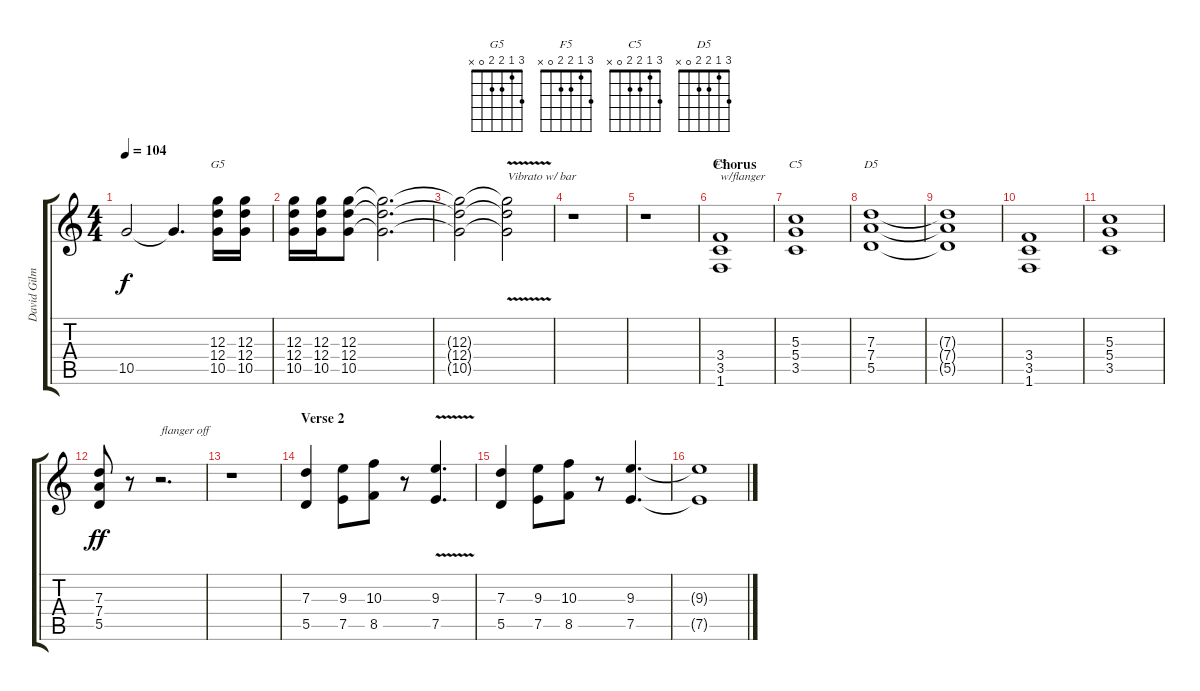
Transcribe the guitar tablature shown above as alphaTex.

\track ("David Gilmour | Fender Stratocaster #00" "David Gilm") {instrument distortionguitar}
\staff {score tabs}
\tuning (E4 B3 G3 D3 A2 E2) {hide}
\chord ("G5" 3 1 2 2 0 x)
\chord ("F5" 3 1 2 2 0 x)
\chord ("C5" 3 1 2 2 0 x)
\chord ("D5" 3 1 2 2 0 x)
\ts (4 4)
\tempo 104
\clef g2
\ks c
10.5{t}.2{dy f} 10.5{t}.4{d} (12.3 12.4 10.5).16{ch "G5"} (12.3 12.4 10.5).16 |
(12.3 12.4 10.5).16 (12.3 12.4 10.5).16 (12.3 12.4 10.5).8 (12.3{t} 12.4{t} 10.5{t}).2{d} |
(12.3{t} 12.4{t} 10.5{t}).2 (12.3{v t} 12.4{v t} 10.5{v t}).2{txt "Vibrato w/ bar"} |
r.1 |
r.1 |
\section ("" "Chorus")
(3.4 3.5 1.6).1{ch "F5" txt "w/flanger"} |
(5.3 5.4 3.5).1{ch "C5"} |
(7.3 7.4 5.5).1{ch "D5"} |
(7.3{t} 7.4{t} 5.5{t}).1 |
(3.4 3.5 1.6).1 |
(5.3 5.4 3.5).1 |
(7.3 7.4 5.5).8{dy ff} r.8 r.2{d txt "flanger off"} |
r.1 |
\section ("" "Verse 2")
(7.3 5.5).4 (9.3 7.5).8 (10.3 8.5).8 r.8 (9.3{v} 7.5{v}).4{d} |
(7.3 5.5).4 (9.3 7.5).8 (10.3 8.5).8 r.8 (9.3 7.5).4{d} |
(9.3{t} 7.5{t}).1
